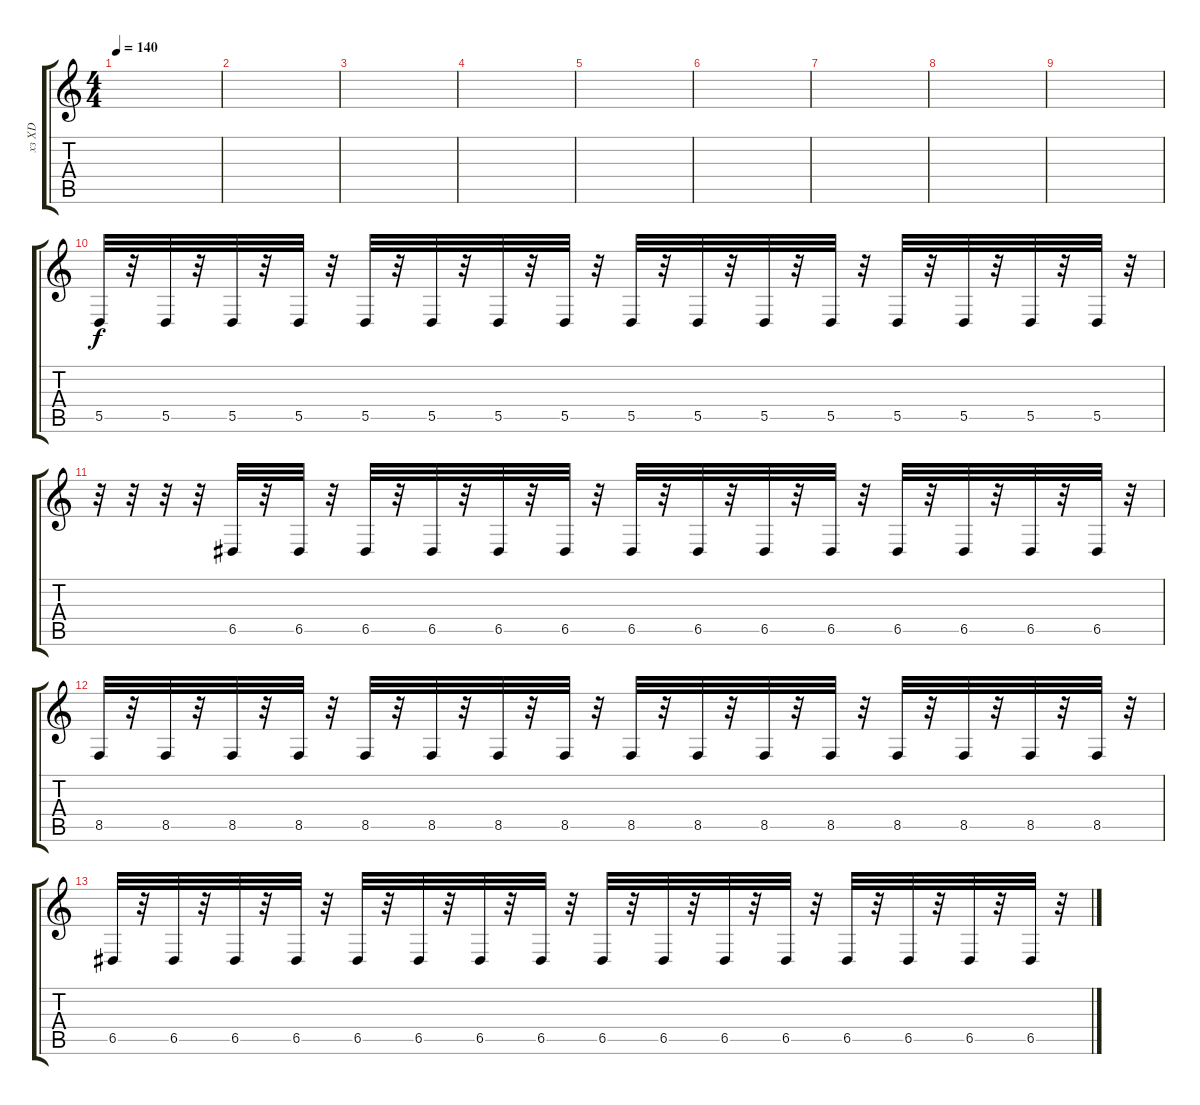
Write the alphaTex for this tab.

\track ("хз ХD" "хз ХD") {instrument churchorgan}
\staff {score tabs}
\tuning (E4 B3 G3 D3 A2 E2) {hide}
\ts (4 4)
\tempo 140
\clef g2
\ks c
|
|
|
|
|
|
|
|
|
5.5.32 r.32 5.5.32 r.32 5.5.32 r.32 5.5.32 r.32 5.5.32 r.32 5.5.32 r.32 5.5.32 r.32 5.5.32 r.32 5.5.32 r.32 5.5.32 r.32 5.5.32 r.32 5.5.32 r.32 5.5.32 r.32 5.5.32 r.32 5.5.32 r.32 5.5.32 r.32 |
r.32 r.32 r.32 r.32 6.5.32 r.32 6.5.32 r.32 6.5.32 r.32 6.5.32 r.32 6.5.32 r.32 6.5.32 r.32 6.5.32 r.32 6.5.32 r.32 6.5.32 r.32 6.5.32 r.32 6.5.32 r.32 6.5.32 r.32 6.5.32 r.32 6.5.32 r.32 |
8.5.32 r.32 8.5.32 r.32 8.5.32 r.32 8.5.32 r.32 8.5.32 r.32 8.5.32 r.32 8.5.32 r.32 8.5.32 r.32 8.5.32 r.32 8.5.32 r.32 8.5.32 r.32 8.5.32 r.32 8.5.32 r.32 8.5.32 r.32 8.5.32 r.32 8.5.32 r.32 |
6.5.32 r.32 6.5.32 r.32 6.5.32 r.32 6.5.32 r.32 6.5.32 r.32 6.5.32 r.32 6.5.32 r.32 6.5.32 r.32 6.5.32 r.32 6.5.32 r.32 6.5.32 r.32 6.5.32 r.32 6.5.32 r.32 6.5.32 r.32 6.5.32 r.32 6.5.32 r.32
